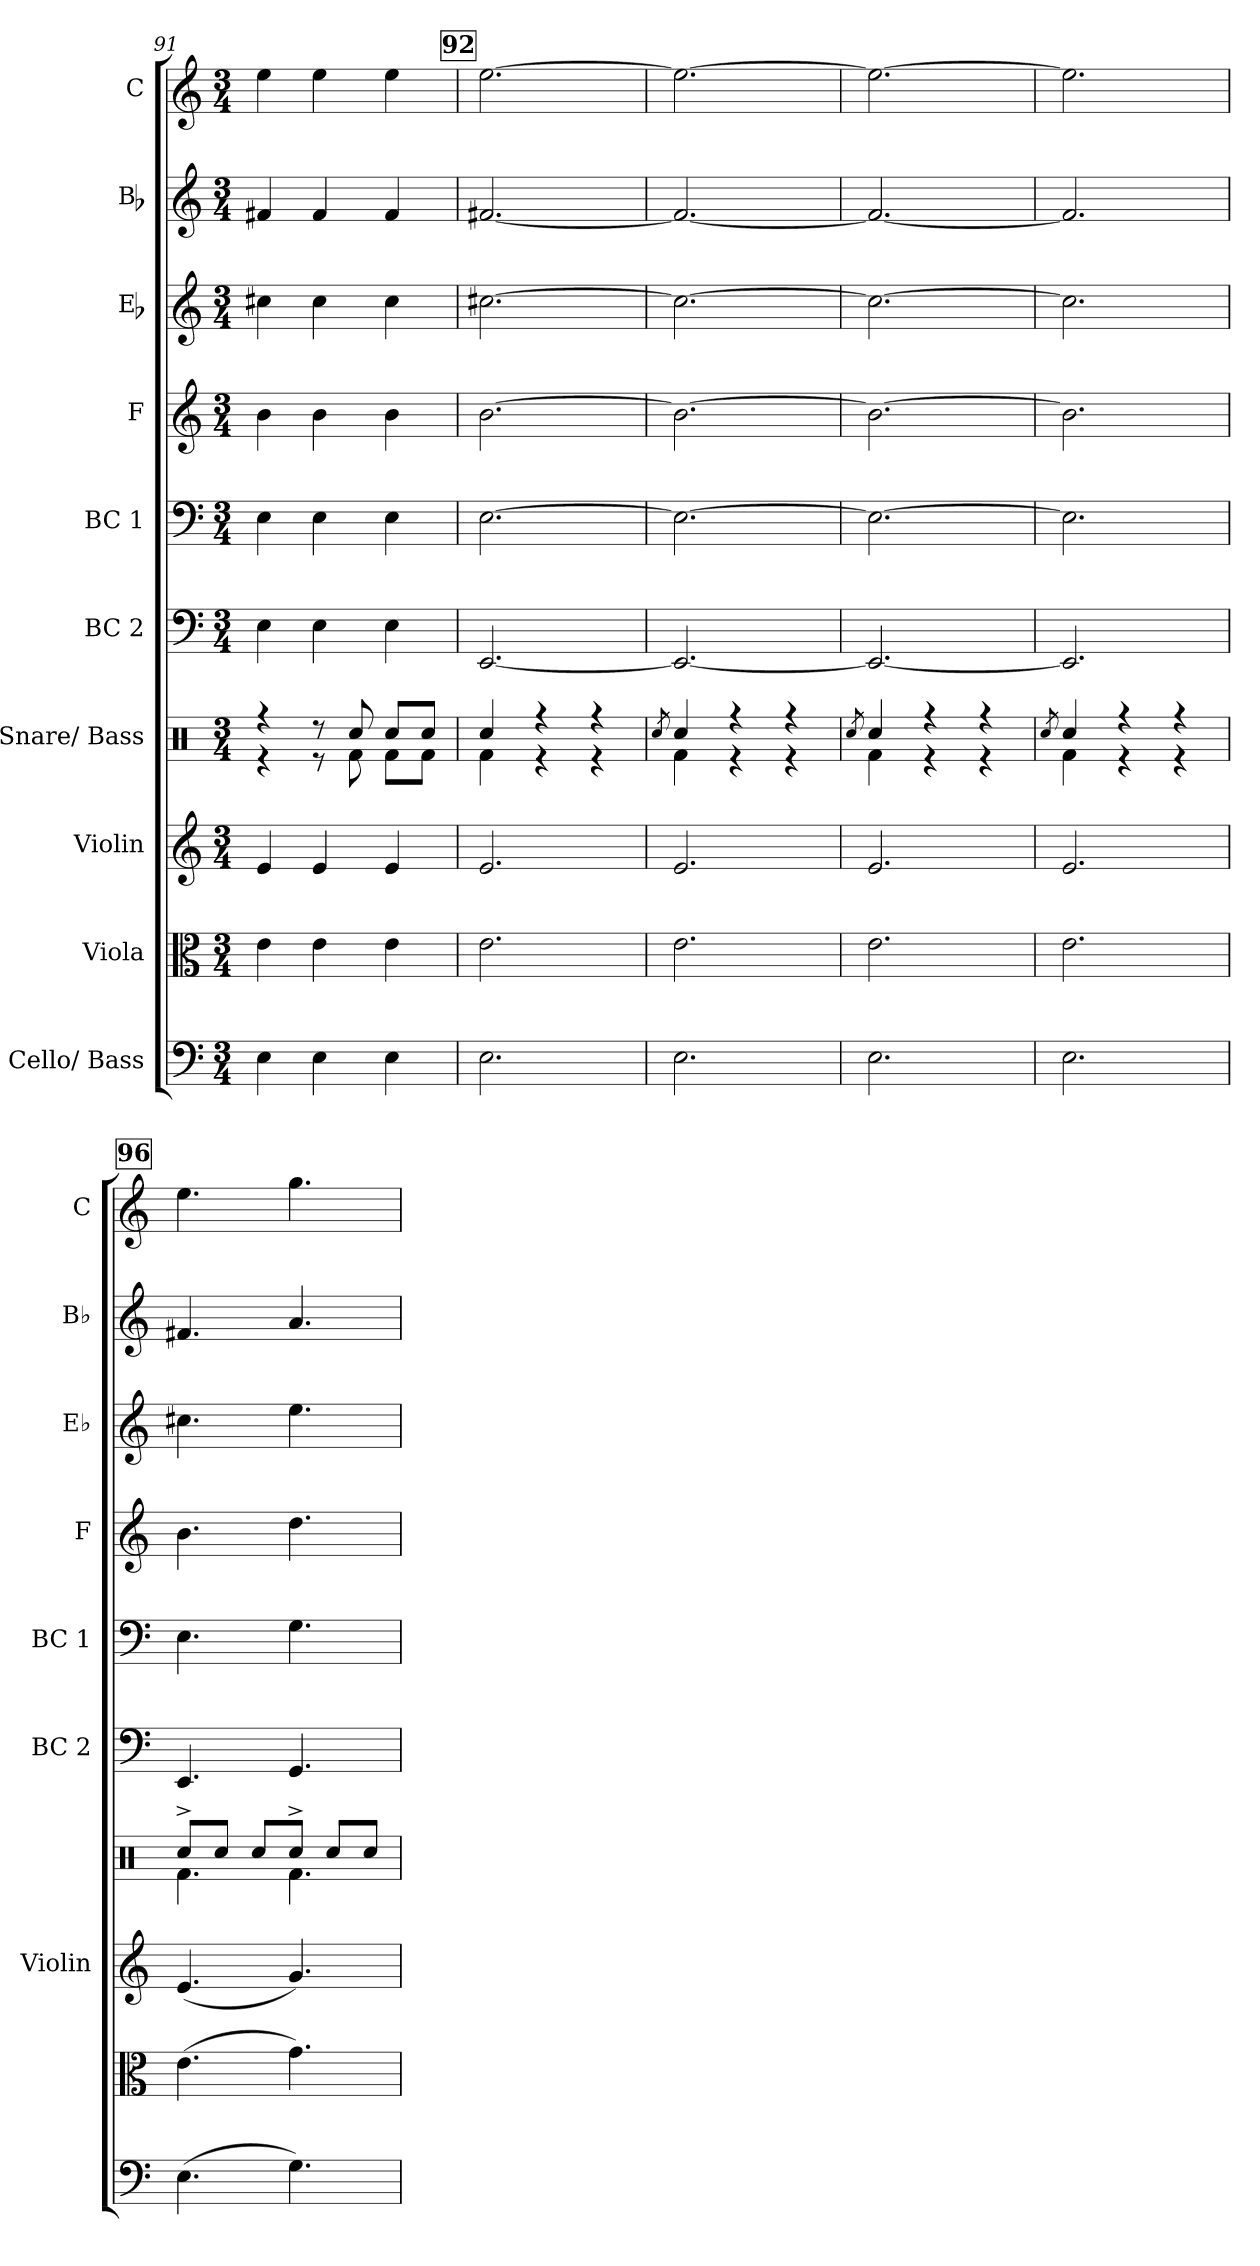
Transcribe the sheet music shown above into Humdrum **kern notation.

**kern	**kern	**kern	**kern	**kern	**kern	**kern	**kern	**kern	**kern
*part10	*part9	*part8	*part7	*part6	*part5	*part4	*part3	*part2	*part1
*staff10	*staff9	*staff8	*staff7	*staff6	*staff5	*staff4	*staff3	*staff2	*staff1
*I"Cello/ Bass	*I"Viola	*I"Violin	*I"Snare/ Bass	*I"BC 2	*I"BC 1	*I"F	*I"Eb	*I"Bb	*I"C
*	*	*I'Violin	*	*I'BC 2	*I'BC 1	*I'F	*I'Eb	*I'Bb	*I'C
*clefF4	*clefC3	*clefG2	*clefX	*clefF4	*clefF4	*clefG2	*clefG2	*clefG2	*clefG2
*	*	*	*	*	*	*ITrd4c7	*ITrd5c9	*ITrd1c2	*
*k[]	*k[]	*k[]	*k[]	*k[]	*k[]	*k[b-]	*k[b-e-a-]	*k[b-e-]	*k[]
*M3/4	*M3/4	*M3/4	*M3/4	*M3/4	*M3/4	*M3/4	*M3/4	*M3/4	*M3/4
=91	=91	=91	=91	=91	=91	=91	=91	=91	=91
*	*	*	*^	*	*	*	*	*	*
4Ei\	4ei\	4ei/	4r	4r	4Ei\	4Ei\	4ei\	4eni\	4eni/	4eei\
4Ei\	4ei\	4ei/	8r	8r	4Ei\	4Ei\	4ei\	4ei\	4ei/	4eei\
.	.	.	8Rcci/	8Rfi\	.	.	.	.	.	.
4Ei\	4ei\	4ei/	8Rcci/L	8Rfi\L	4Ei\	4Ei\	4ei\	4ei\	4ei/	4eei\
.	.	.	8Rcci/J	8Rfi\J	.	.	.	.	.	.
!!LO:REH:place=s1:color=#000000:enc=box:fs=9.8061:t=92
=92	=92	=92	=92	=92	=92	=92	=92	=92	=92	=92
2.Ei\	2.ei\	2.ei/	4Rcci/	4Rfi\	[<2.EEi/	[>2.Ei\	[>2.ei\	[>2.eni\	[<2.eni/	[>2.eei\
.	.	.	4r	4r	.	.	.	.	.	.
.	.	.	4r	4r	.	.	.	.	.	.
=93	=93	=93	=93	=93	=93	=93	=93	=93	=93	=93
.	.	.	8qRcci/	.	.	.	.	.	.	.
2.Ei\	2.ei\	2.ei/	4Rcci/	4Rfi\	2.EEi/_<	2.Ei\_>	2.ei\_>	2.ei\_>	2.ei/_<	2.eei\_>
.	.	.	4r	4r	.	.	.	.	.	.
.	.	.	4r	4r	.	.	.	.	.	.
=94	=94	=94	=94	=94	=94	=94	=94	=94	=94	=94
.	.	.	8qRcci/	.	.	.	.	.	.	.
2.Ei\	2.ei\	2.ei/	4Rcci/	4Rfi\	2.EEi/_<	2.Ei\_>	2.ei\_>	2.ei\_>	2.ei/_<	2.eei\_>
.	.	.	4r	4r	.	.	.	.	.	.
.	.	.	4r	4r	.	.	.	.	.	.
=95	=95	=95	=95	=95	=95	=95	=95	=95	=95	=95
.	.	.	8qRcci/	.	.	.	.	.	.	.
2.Ei\	2.ei\	2.ei/	4Rcci/	4Rfi\	2.EEi/]	2.Ei\]	2.ei\]	2.ei\]	2.ei/]	2.eei\]
.	.	.	4r	4r	.	.	.	.	.	.
.	.	.	4r	4r	.	.	.	.	.	.
!!LO:REH:place=s1:color=#000000:enc=box:fs=9.8061:t=96
=96	=96	=96	=96	=96	=96	=96	=96	=96	=96	=96
(4.Ei\	(4.ei\	(4.ei/	8Rcc^i/L	4.Rfi\	4.EEi/	4.Ei\	4.ei\	4.eni\	4.eni/	4.eei\
.	.	.	8Rcci/J	.	.	.	.	.	.	.
.	.	.	8Rcci/L	.	.	.	.	.	.	.
4.Gi\)	4.gi\)	4.gi/)	8Rcc^i/J	4.Rfi\	4.GGi/	4.Gi\	4.gi\	4.gi\	4.gi/	4.ggi\
.	.	.	8Rcci/L	.	.	.	.	.	.	.
.	.	.	8Rcci/J	.	.	.	.	.	.	.
*	*	*	*v	*v	*	*	*	*	*	*
=	=	=	=	=	=	=	=	=	=
*-	*-	*-	*-	*-	*-	*-	*-	*-	*-
